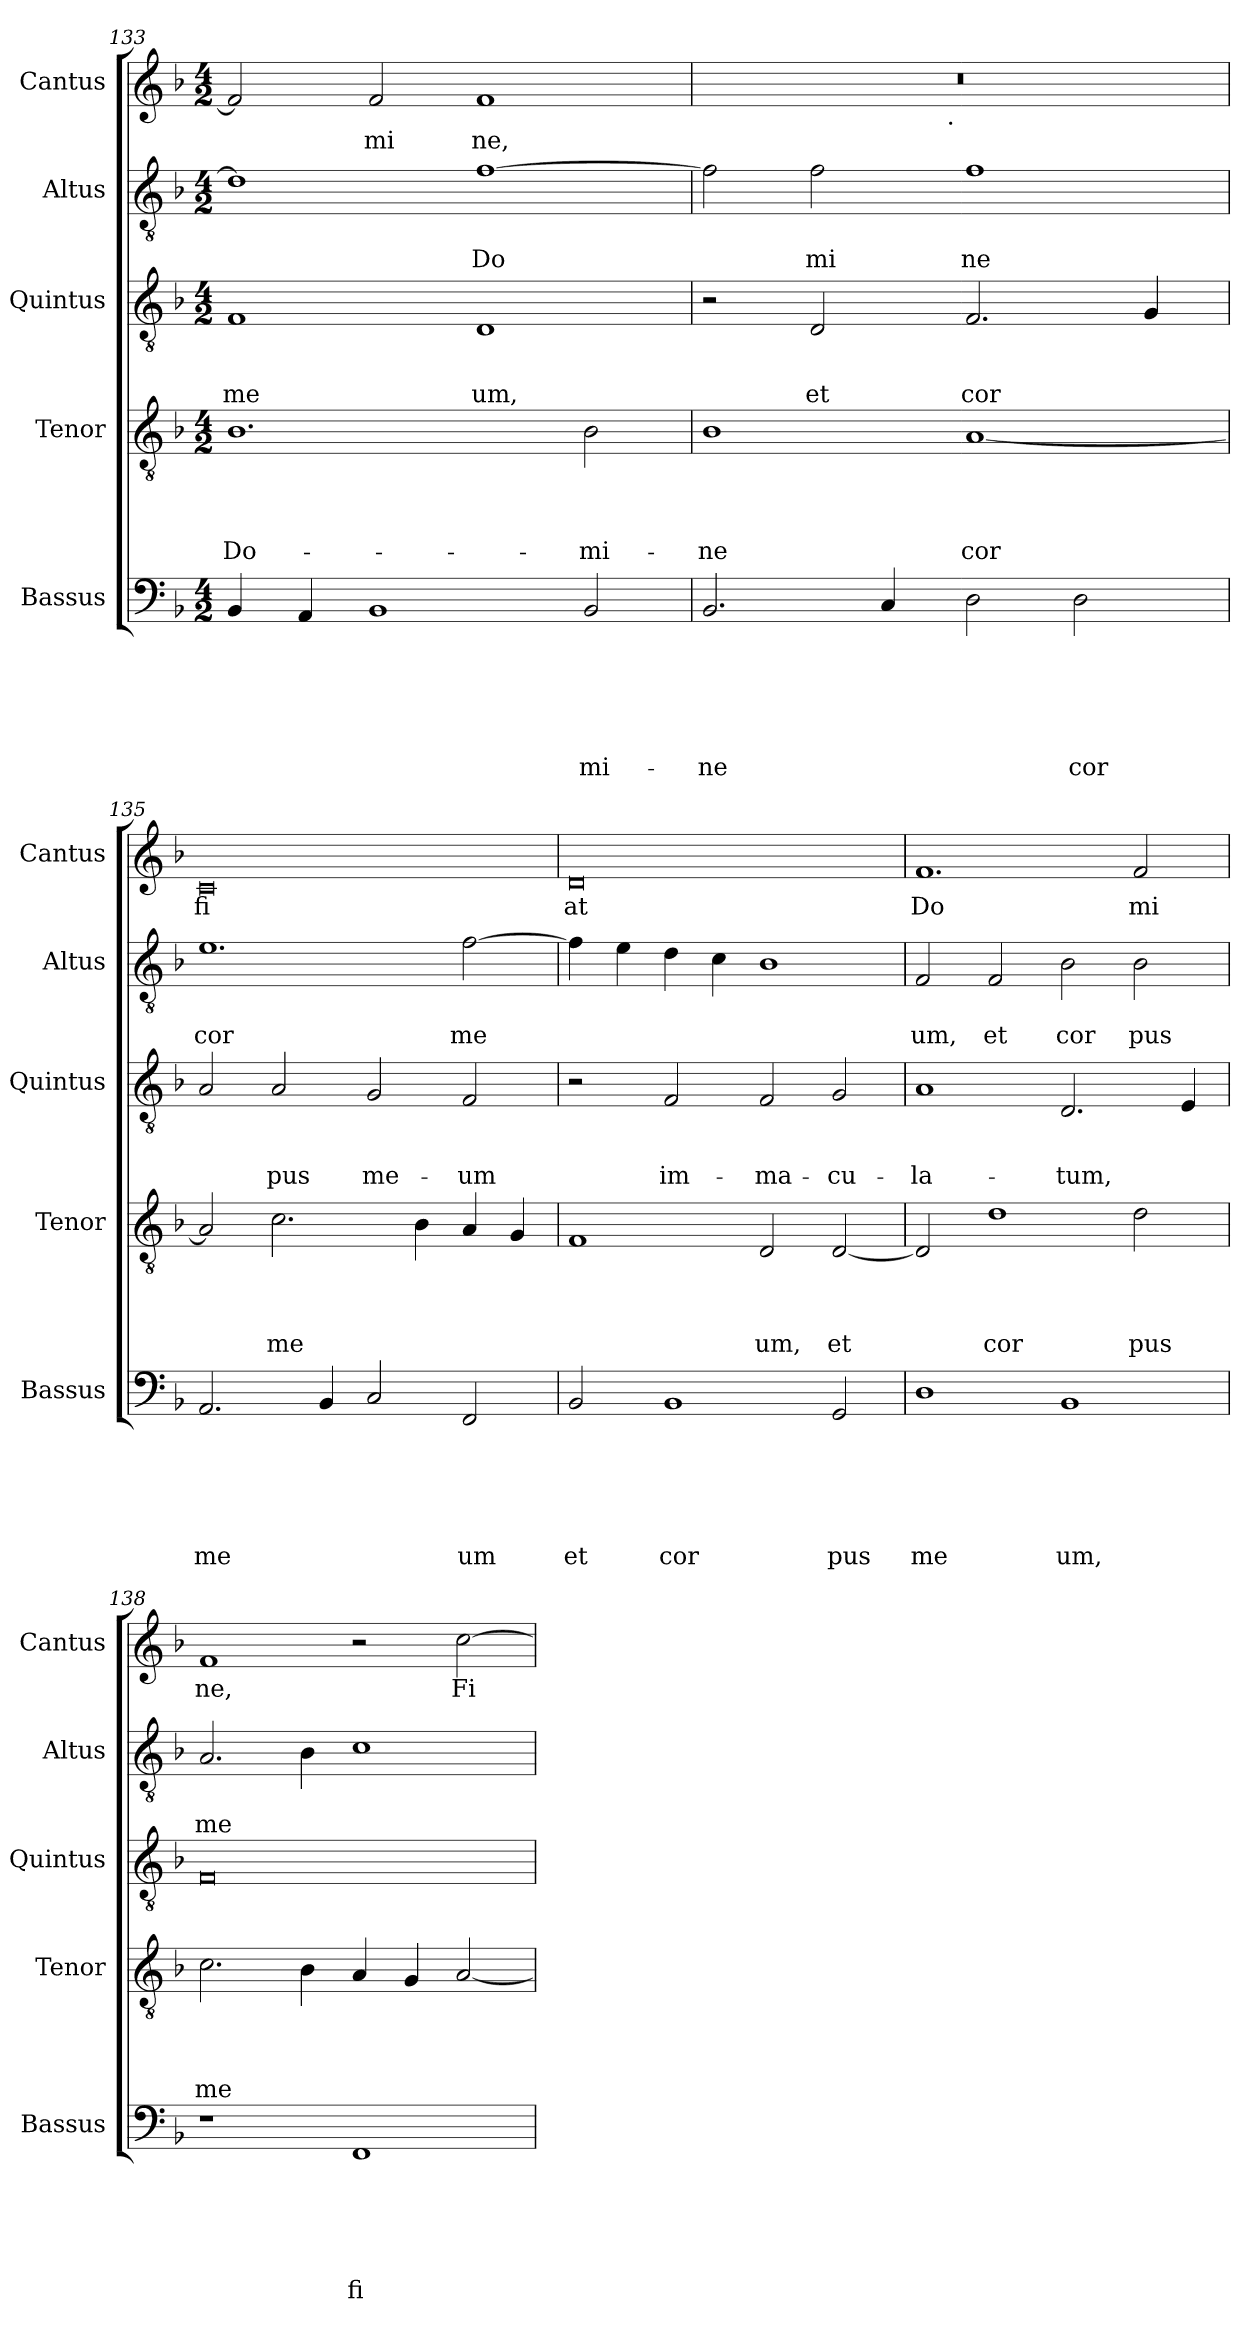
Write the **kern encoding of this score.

**kern	**text	**text	**text	**text	**text	**text	**kern	**text	**text	**text	**text	**kern	**text	**text	**text	**kern	**text	**text	**kern	**text
*part5	*part5	*part5	*part5	*part5	*part5	*part5	*part4	*part4	*part4	*part4	*part4	*part3	*part3	*part3	*part3	*part2	*part2	*part2	*part1	*part1
*staff5	*staff5	*staff5	*staff5	*staff5	*staff5	*staff5	*staff4	*staff4	*staff4	*staff4	*staff4	*staff3	*staff3	*staff3	*staff3	*staff2	*staff2	*staff2	*staff1	*staff1
*I"Bassus	*	*	*	*	*	*	*I"Tenor	*	*	*	*	*I"Quintus	*	*	*	*I"Altus	*	*	*I"Cantus	*
*I'Bassus	*	*	*	*	*	*	*I'Tenor	*	*	*	*	*I'Quintus	*	*	*	*I'Altus	*	*	*I'Cantus	*
*clefF4	*	*	*	*	*	*	*clefGv2	*	*	*	*	*clefGv2	*	*	*	*clefGv2	*	*	*clefG2	*
*k[b-]	*	*	*	*	*	*	*k[b-]	*	*	*	*	*k[b-]	*	*	*	*k[b-]	*	*	*k[b-]	*
*F:	*	*	*	*	*	*	*F:	*	*	*	*	*F:	*	*	*	*F:	*	*	*F:	*
*M4/2	*	*	*	*	*	*	*M4/2	*	*	*	*	*M4/2	*	*	*	*M4/2	*	*	*M4/2	*
=133	=133	=133	=133	=133	=133	=133	=133	=133	=133	=133	=133	=133	=133	=133	=133	=133	=133	=133	=133	=133
!	!	!	!	!	!	!	!	!	!	!	!LO:LY:b	!	!	!	!LO:LY:b	!	!	!	!	!
4BB-/	.	.	.	.	.	.	1.B-	.	.	.	Do-	1F	.	.	me	1d]	.	.	2f/]	.
4AA/	.	.	.	.	.	.	.	.	.	.	.	.	.	.	.	.	.	.	.	.
!	!	!	!	!	!	!	!	!	!	!	!	!	!	!	!	!	!	!	!	!LO:LY:b
1BB-	.	.	.	.	.	.	.	.	.	.	.	.	.	.	.	.	.	.	2f/	mi
!	!	!	!	!	!	!	!	!	!	!	!	!	!	!	!LO:LY:b	!	!	!LO:LY:b	!	!LO:LY:b
.	.	.	.	.	.	.	.	.	.	.	.	1D	.	.	um,	[>1f	.	Do	1f	ne,
!	!	!	!	!	!	!LO:LY:b	!	!	!	!	!LO:LY:b	!	!	!	!	!	!	!	!	!
2BB-/	.	.	.	.	.	-mi-	2B-\	.	.	.	-mi-	.	.	.	.	.	.	.	.	.
=134	=134	=134	=134	=134	=134	=134	=134	=134	=134	=134	=134	=134	=134	=134	=134	=134	=134	=134	=134	=134
!	!	!	!	!	!	!LO:LY:b	!	!	!	!	!LO:LY:b	!	!	!	!	!	!	!	!	!
*	*	*	*	*	*	*	*	*	*	*	*	*	*	*	*	*	*	*	*^	*
2.BB-/	.	.	.	.	.	-ne	1B-	.	.	.	-ne	2r	.	.	.	2f\]	.	.	0r	2ryy	.
!	!	!	!	!	!	!	!	!	!	!	!	!	!	!	!LO:LY:b	!	!	!LO:LY:b	!	!	!
.	.	.	.	.	.	.	.	.	.	.	.	2D/	.	.	et	2f\	.	mi	.	4...ryy	.
4C/	.	.	.	.	.	.	.	.	.	.	.	.	.	.	.	.	.	.	.	.	.
!	!	!	!	!	!	!	!	!	!	!	!	!	!	!	!	!	!	!	!	!LO:TX:b:t=.	!
.	.	.	.	.	.	.	.	.	.	.	.	.	.	.	.	.	.	.	.	1ryy	.
!	!	!	!	!	!	!	!	!	!	!	!LO:LY:b	!	!	!	!LO:LY:b	!	!	!LO:LY:b	!	!	!
2D\	.	.	.	.	.	.	[<1A	.	.	.	cor	2.F/	.	.	cor	1f	.	ne	.	.	.
!	!	!	!	!	!	!LO:LY:b	!	!	!	!	!	!	!	!	!	!	!	!	!	!	!
2D\	.	.	.	.	.	cor	.	.	.	.	.	.	.	.	.	.	.	.	.	.	.
.	.	.	.	.	.	.	.	.	.	.	.	4G/	.	.	.	.	.	.	.	.	.
.	.	.	.	.	.	.	.	.	.	.	.	.	.	.	.	.	.	.	.	32ryy	.
!!LO:LB:g=z
=135	=135	=135	=135	=135	=135	=135	=135	=135	=135	=135	=135	=135	=135	=135	=135	=135	=135	=135	=135	=135	=135
!	!	!	!	!	!	!LO:LY:b	!	!	!	!	!	!	!	!	!	!	!	!LO:LY:b	!	!	!LO:LY:b
*	*	*	*	*	*	*	*	*	*	*	*	*	*	*	*	*	*	*	*v	*v	*
2.AA/	.	.	.	.	.	me	2A/]	.	.	.	.	2A/	.	.	.	1.e	.	cor	0c	fi
!	!	!	!	!	!	!	!	!	!	!	!LO:LY:b	!	!	!	!LO:LY:b	!	!	!	!	!
.	.	.	.	.	.	.	2.c\	.	.	.	me	2A/	.	.	pus	.	.	.	.	.
4BB-/	.	.	.	.	.	.	.	.	.	.	.	.	.	.	.	.	.	.	.	.
!	!	!	!	!	!	!	!	!	!	!	!	!	!	!	!LO:LY:b	!	!	!	!	!
2C/	.	.	.	.	.	.	.	.	.	.	.	2G/	.	.	me-	.	.	.	.	.
.	.	.	.	.	.	.	4B-\	.	.	.	.	.	.	.	.	.	.	.	.	.
!	!	!	!	!	!	!LO:LY:b	!	!	!	!	!	!	!	!	!LO:LY:b	!	!	!LO:LY:b	!	!
2FF/	.	.	.	.	.	um	4A/	.	.	.	.	2F/	.	.	-um	[>2f\	.	me	.	.
.	.	.	.	.	.	.	4G/	.	.	.	.	.	.	.	.	.	.	.	.	.
=136	=136	=136	=136	=136	=136	=136	=136	=136	=136	=136	=136	=136	=136	=136	=136	=136	=136	=136	=136	=136
!	!	!	!	!	!	!LO:LY:b	!	!	!	!	!	!	!	!	!	!	!	!	!	!LO:LY:b
2BB-/	.	.	.	.	.	et	1F	.	.	.	.	2r	.	.	.	4f\]	.	.	0d	at
.	.	.	.	.	.	.	.	.	.	.	.	.	.	.	.	4e\	.	.	.	.
!	!	!	!	!	!	!LO:LY:b	!	!	!	!	!	!	!	!	!LO:LY:b	!	!	!	!	!
1BB-	.	.	.	.	.	cor	.	.	.	.	.	2F/	.	.	im-	4d\	.	.	.	.
.	.	.	.	.	.	.	.	.	.	.	.	.	.	.	.	4c\	.	.	.	.
!	!	!	!	!	!	!	!	!	!	!	!LO:LY:b	!	!	!	!LO:LY:b	!	!	!	!	!
.	.	.	.	.	.	.	2D/	.	.	.	um,	2F/	.	.	-ma-	1B-	.	.	.	.
!	!	!	!	!	!	!LO:LY:b	!	!	!	!	!LO:LY:b	!	!	!	!LO:LY:b	!	!	!	!	!
2GG/	.	.	.	.	.	pus	[<2D/	.	.	.	et	2G/	.	.	-cu-	.	.	.	.	.
=137	=137	=137	=137	=137	=137	=137	=137	=137	=137	=137	=137	=137	=137	=137	=137	=137	=137	=137	=137	=137
!	!	!	!	!	!	!LO:LY:b	!	!	!	!	!	!	!	!	!LO:LY:b	!	!	!LO:LY:b	!	!LO:LY:b
1D	.	.	.	.	.	me	2D/]	.	.	.	.	1A	.	.	-la-	2F/	.	um,	1.f	Do
!	!	!	!	!	!	!	!	!	!	!	!LO:LY:b	!	!	!	!	!	!	!LO:LY:b	!	!
.	.	.	.	.	.	.	1d	.	.	.	cor	.	.	.	.	2F/	.	et	.	.
!	!	!	!	!	!	!LO:LY:b	!	!	!	!	!	!	!	!	!LO:LY:b	!	!	!LO:LY:b	!	!
1BB-	.	.	.	.	.	um,	.	.	.	.	.	2.D/	.	.	-tum,	2B-\	.	cor	.	.
!	!	!	!	!	!	!	!	!	!	!	!LO:LY:b	!	!	!	!	!	!	!LO:LY:b	!	!LO:LY:b
.	.	.	.	.	.	.	2d\	.	.	.	pus	.	.	.	.	2B-\	.	pus	2f/	mi
.	.	.	.	.	.	.	.	.	.	.	.	4E/	.	.	.	.	.	.	.	.
=138	=138	=138	=138	=138	=138	=138	=138	=138	=138	=138	=138	=138	=138	=138	=138	=138	=138	=138	=138	=138
!	!	!	!	!	!	!	!	!	!	!	!LO:LY:b	!	!	!	!	!	!	!LO:LY:b	!	!LO:LY:b
1r	.	.	.	.	.	.	2.c\	.	.	.	me	0F	.	.	.	2.A/	.	me	1f	ne,
.	.	.	.	.	.	.	4B-\	.	.	.	.	.	.	.	.	4B-\	.	.	.	.
!	!	!	!	!	!	!LO:LY:b	!	!	!	!	!	!	!	!	!	!	!	!	!	!
1FF	.	.	.	.	.	fi	4A/	.	.	.	.	.	.	.	.	1c	.	.	2r	.
.	.	.	.	.	.	.	4G/	.	.	.	.	.	.	.	.	.	.	.	.	.
!	!	!	!	!	!	!	!	!	!	!	!	!	!	!	!	!	!	!	!	!LO:LY:b
.	.	.	.	.	.	.	[<2A/	.	.	.	.	.	.	.	.	.	.	.	[>2cc\	Fi
=	=	=	=	=	=	=	=	=	=	=	=	=	=	=	=	=	=	=	=	=
*-	*-	*-	*-	*-	*-	*-	*-	*-	*-	*-	*-	*-	*-	*-	*-	*-	*-	*-	*-	*-
